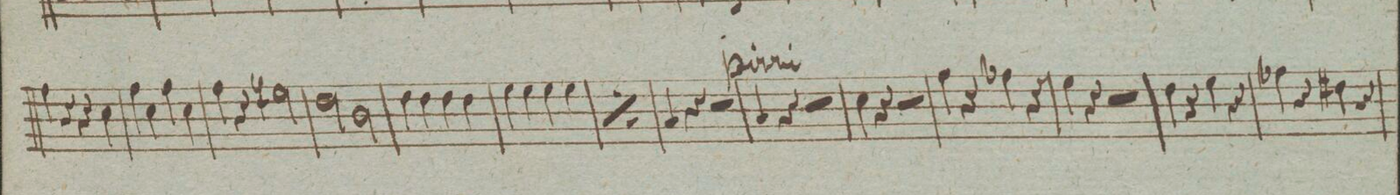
**kern	**dynam
*I"Baſso.	*
*clefF4	*
*k[]	*
*met(c|)	*
*M2/2	*
4AA\	.
4r	.
4r	.
4EE\	.
=34	=34
4AA\	.
4EE\	.
4AA\	.
4EE\	.
=35	=35
4AA\	.
4r	.
2GGn\	.
=36	=36
2FF\	.
2DD\	.
=37	=37
4FF\	.
4FF\	.
4FF\	.
4FF\	.
=38	=38
4GG\	.
4GG\	.
4GG\	.
4GG\	.
=39	=39
*rep	*
4GG\	.
4GG\	.
4GG\	.
4GG\	.
*Xrep	*
=40	=40
4CC/	.
4r	.
2r	.
=41	=41
4CC/	.
4r	.
2r	.
=42	=42
4EE\	.
4r	.
2r	.
=43	=43
4AA\	.
4r	.
4AA-X\	.
4r	.
=44	=44
4GG\	.
4r	.
2r	.
=45	=45
4FF\	.
4r	.
4GG\	.
4r	.
=46	=46
4AA-X\	.
4r	.
4FF#X\	.
4r	.
=47	=47
*-	*-
